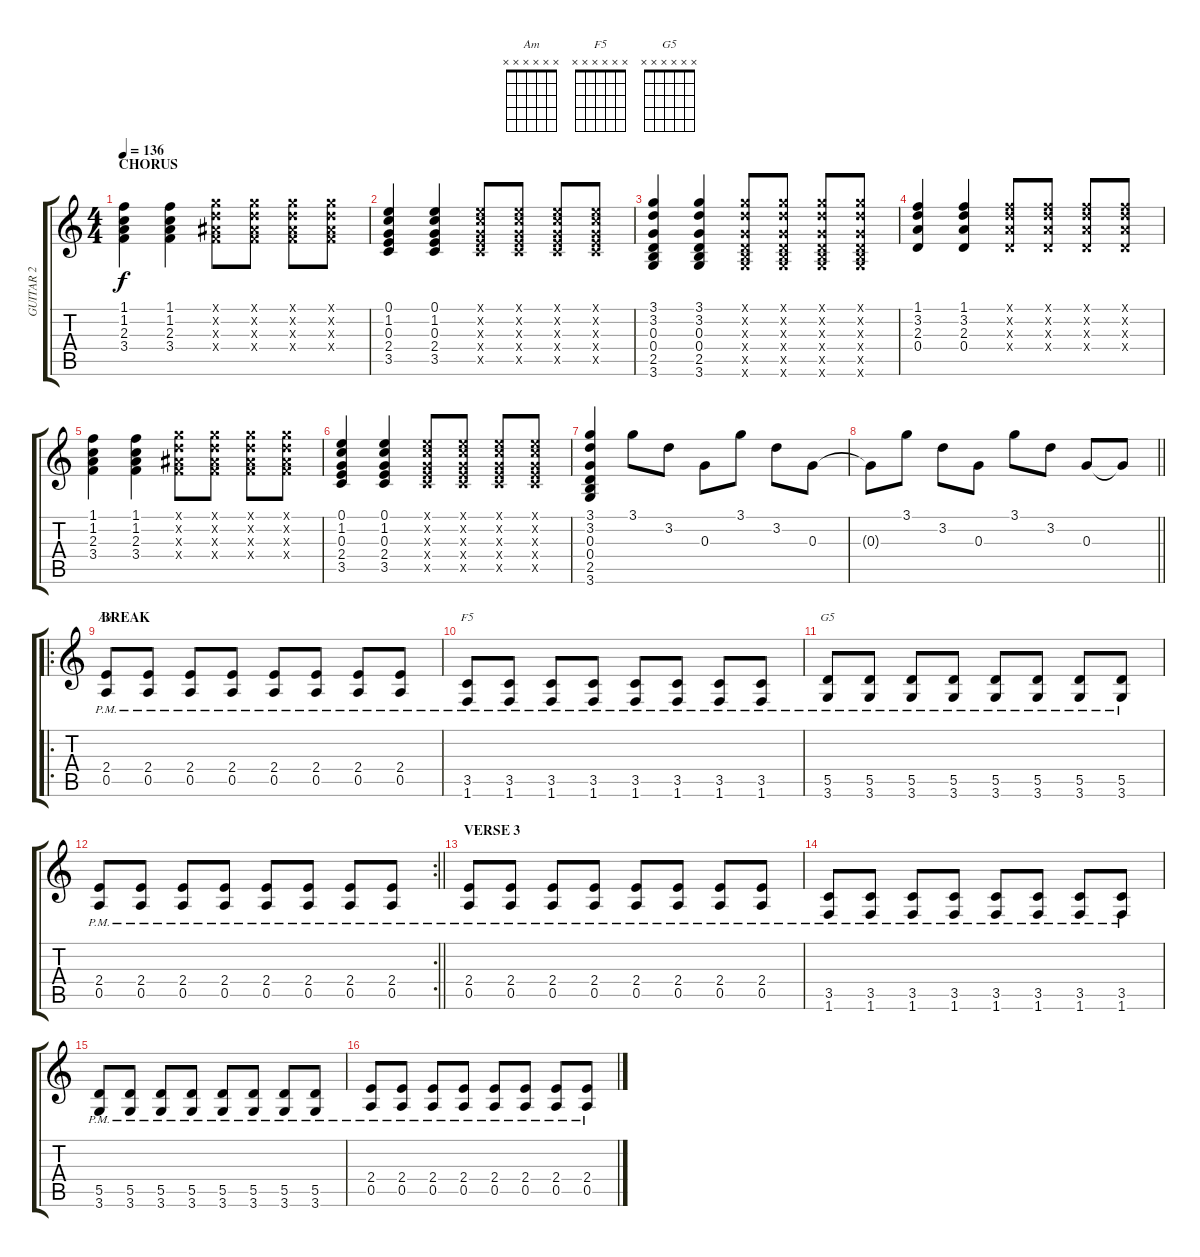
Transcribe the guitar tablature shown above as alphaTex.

\track ("GUITAR 2" "GUITAR 2") {instrument overdrivenguitar}
\staff {score tabs}
\tuning (E4 B3 G3 D3 A2 E2) {hide}
\chord ("Am" x x x x x x)
\chord ("F5" x x x x x x)
\chord ("G5" x x x x x x)
\ts (4 4)
\section ("" "CHORUS")
\tempo 136
\clef g2
\ks c
(1.1 1.2 2.3 3.4).4{dy f} (1.1 1.2 2.3 3.4).4 (3.1{x} 3.2{x} 3.3{x} 3.4{x}).8 (3.1{x} 3.2{x} 3.3{x} 3.4{x}).8 (3.1{x} 3.2{x} 3.3{x} 3.4{x}).8 (3.1{x} 3.2{x} 3.3{x} 3.4{x}).8 |
(0.1 1.2 0.3 2.4 3.5).4 (0.1 1.2 0.3 2.4 3.5).4 (0.1{x} 1.2{x} 0.3{x} 2.4{x} 3.5{x}).8 (0.1{x} 1.2{x} 0.3{x} 2.4{x} 3.5{x}).8 (0.1{x} 1.2{x} 0.3{x} 2.4{x} 3.5{x}).8 (0.1{x} 1.2{x} 0.3{x} 2.4{x} 3.5{x}).8 |
(3.1 3.2 0.3 0.4 2.5 3.6).4 (3.1 3.2 0.3 0.4 2.5 3.6).4 (3.1{x} 3.2{x} 0.3{x} 0.4{x} 2.5{x} 3.6{x}).8 (3.1{x} 3.2{x} 0.3{x} 0.4{x} 2.5{x} 3.6{x}).8 (3.1{x} 3.2{x} 0.3{x} 0.4{x} 2.5{x} 3.6{x}).8 (3.1{x} 3.2{x} 0.3{x} 0.4{x} 2.5{x} 3.6{x}).8 |
(1.1 3.2 2.3 0.4).4 (1.1 3.2 2.3 0.4).4 (1.1{x} 3.2{x} 2.3{x} 0.4{x}).8 (1.1{x} 3.2{x} 2.3{x} 0.4{x}).8 (1.1{x} 3.2{x} 2.3{x} 0.4{x}).8 (1.1{x} 3.2{x} 2.3{x} 0.4{x}).8 |
(1.1 1.2 2.3 3.4).4 (1.1 1.2 2.3 3.4).4 (3.1{x} 3.2{x} 3.3{x} 3.4{x}).8 (3.1{x} 3.2{x} 3.3{x} 3.4{x}).8 (3.1{x} 3.2{x} 3.3{x} 3.4{x}).8 (3.1{x} 3.2{x} 3.3{x} 3.4{x}).8 |
(0.1 1.2 0.3 2.4 3.5).4 (0.1 1.2 0.3 2.4 3.5).4 (0.1{x} 1.2{x} 0.3{x} 2.4{x} 3.5{x}).8 (0.1{x} 1.2{x} 0.3{x} 2.4{x} 3.5{x}).8 (0.1{x} 1.2{x} 0.3{x} 2.4{x} 3.5{x}).8 (0.1{x} 1.2{x} 0.3{x} 2.4{x} 3.5{x}).8 |
(3.1 3.2 0.3 0.4 2.5 3.6).4 3.1.8 3.2.8 0.3.8 3.1.8 3.2.8 0.3.8 |
\barLineRight lightlight
0.3{t}.8 3.1.8 3.2.8 0.3.8 3.1.8 3.2.8 0.3.8 0.3{t}.8 |
\ro
\section ("" "BREAK")
(2.4{pm} 0.5{pm}).8{ch "Am"} (2.4{pm} 0.5{pm}).8 (2.4{pm} 0.5{pm}).8 (2.4{pm} 0.5{pm}).8 (2.4{pm} 0.5{pm}).8 (2.4{pm} 0.5{pm}).8 (2.4{pm} 0.5{pm}).8 (2.4{pm} 0.5{pm}).8 |
(3.5{pm} 1.6{pm}).8{ch "F5"} (3.5{pm} 1.6{pm}).8 (3.5{pm} 1.6{pm}).8 (3.5{pm} 1.6{pm}).8 (3.5{pm} 1.6{pm}).8 (3.5{pm} 1.6{pm}).8 (3.5{pm} 1.6{pm}).8 (3.5{pm} 1.6{pm}).8 |
(5.5{pm} 3.6{pm}).8{ch "G5"} (5.5{pm} 3.6{pm}).8 (5.5{pm} 3.6{pm}).8 (5.5{pm} 3.6{pm}).8 (5.5{pm} 3.6{pm}).8 (5.5{pm} 3.6{pm}).8 (5.5{pm} 3.6{pm}).8 (5.5{pm} 3.6{pm}).8 |
\rc 2
\barLineRight lightlight
(2.4{pm} 0.5{pm}).8 (2.4{pm} 0.5{pm}).8 (2.4{pm} 0.5{pm}).8 (2.4{pm} 0.5{pm}).8 (2.4{pm} 0.5{pm}).8 (2.4{pm} 0.5{pm}).8 (2.4{pm} 0.5{pm}).8 (2.4{pm} 0.5{pm}).8 |
\section ("" "VERSE 3")
(2.4{pm} 0.5{pm}).8 (2.4{pm} 0.5{pm}).8 (2.4{pm} 0.5{pm}).8 (2.4{pm} 0.5{pm}).8 (2.4{pm} 0.5{pm}).8 (2.4{pm} 0.5{pm}).8 (2.4{pm} 0.5{pm}).8 (2.4{pm} 0.5{pm}).8 |
(3.5{pm} 1.6{pm}).8 (3.5{pm} 1.6{pm}).8 (3.5{pm} 1.6{pm}).8 (3.5{pm} 1.6{pm}).8 (3.5{pm} 1.6{pm}).8 (3.5{pm} 1.6{pm}).8 (3.5{pm} 1.6{pm}).8 (3.5{pm} 1.6{pm}).8 |
(5.5{pm} 3.6{pm}).8 (5.5{pm} 3.6{pm}).8 (5.5{pm} 3.6{pm}).8 (5.5{pm} 3.6{pm}).8 (5.5{pm} 3.6{pm}).8 (5.5{pm} 3.6{pm}).8 (5.5{pm} 3.6{pm}).8 (5.5{pm} 3.6{pm}).8 |
(2.4{pm} 0.5{pm}).8 (2.4{pm} 0.5{pm}).8 (2.4{pm} 0.5{pm}).8 (2.4{pm} 0.5{pm}).8 (2.4{pm} 0.5{pm}).8 (2.4{pm} 0.5{pm}).8 (2.4{pm} 0.5{pm}).8 (2.4{pm} 0.5{pm}).8
